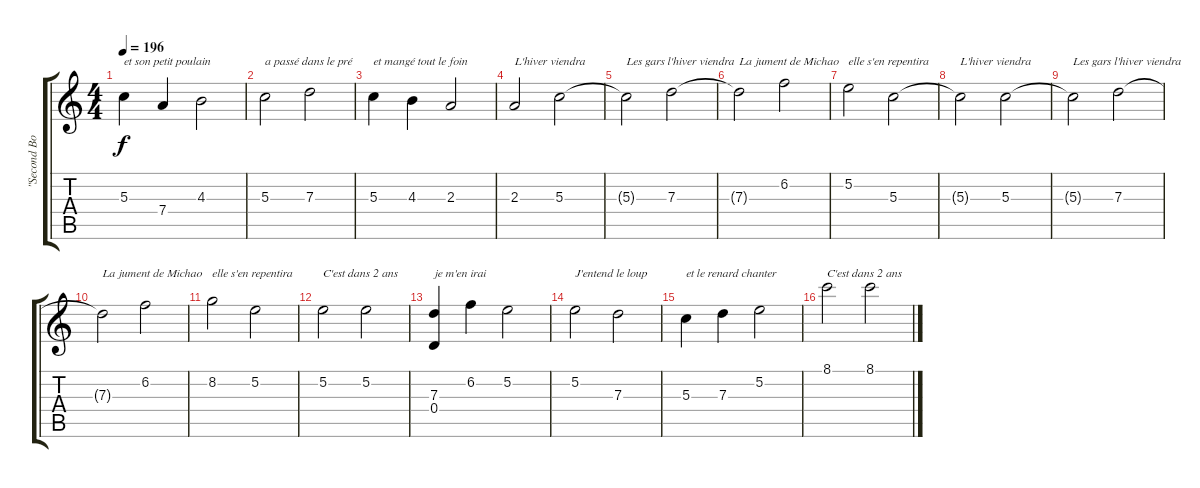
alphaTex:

\track ("\"Second Bombarde\"" "\"Second Bo") {instrument overdrivenguitar}
\staff {score tabs}
\tuning (E4 B3 G3 D3 A2 E2) {hide}
\ts (4 4)
\tempo 196
\clef g2
\ks c
5.3.4{txt "et son petit poulain" dy f} 7.4.4 4.3.2 |
5.3.2{txt "a passé dans le pré"} 7.3.2 |
5.3.4{txt "et mangé tout le foin"} 4.3.4 2.3.2 |
2.3.2{txt "L'hiver viendra"} 5.3.2 |
5.3{t}.2{txt "Les gars l'hiver viendra"} 7.3.2 |
7.3{t}.2{txt "La jument de Michao"} 6.2.2 |
5.2.2{txt "elle s'en repentira"} 5.3.2 |
5.3{t}.2{txt "L'hiver viendra"} 5.3.2 |
5.3{t}.2{txt "Les gars l'hiver viendra"} 7.3.2 |
7.3{t}.2{txt "La jument de Michao"} 6.2.2 |
8.2.2{txt "elle s'en repentira"} 5.2.2 |
5.2.2{txt "C'est dans 2 ans"} 5.2.2 |
(7.3 0.4).4{txt "je m'en irai"} 6.2.4 5.2.2 |
5.2.2{txt "J'entend le loup "} 7.3.2 |
5.3.4{txt "et le renard chanter"} 7.3.4 5.2.2 |
8.1.2{txt "C'est dans 2 ans"} 8.1.2
